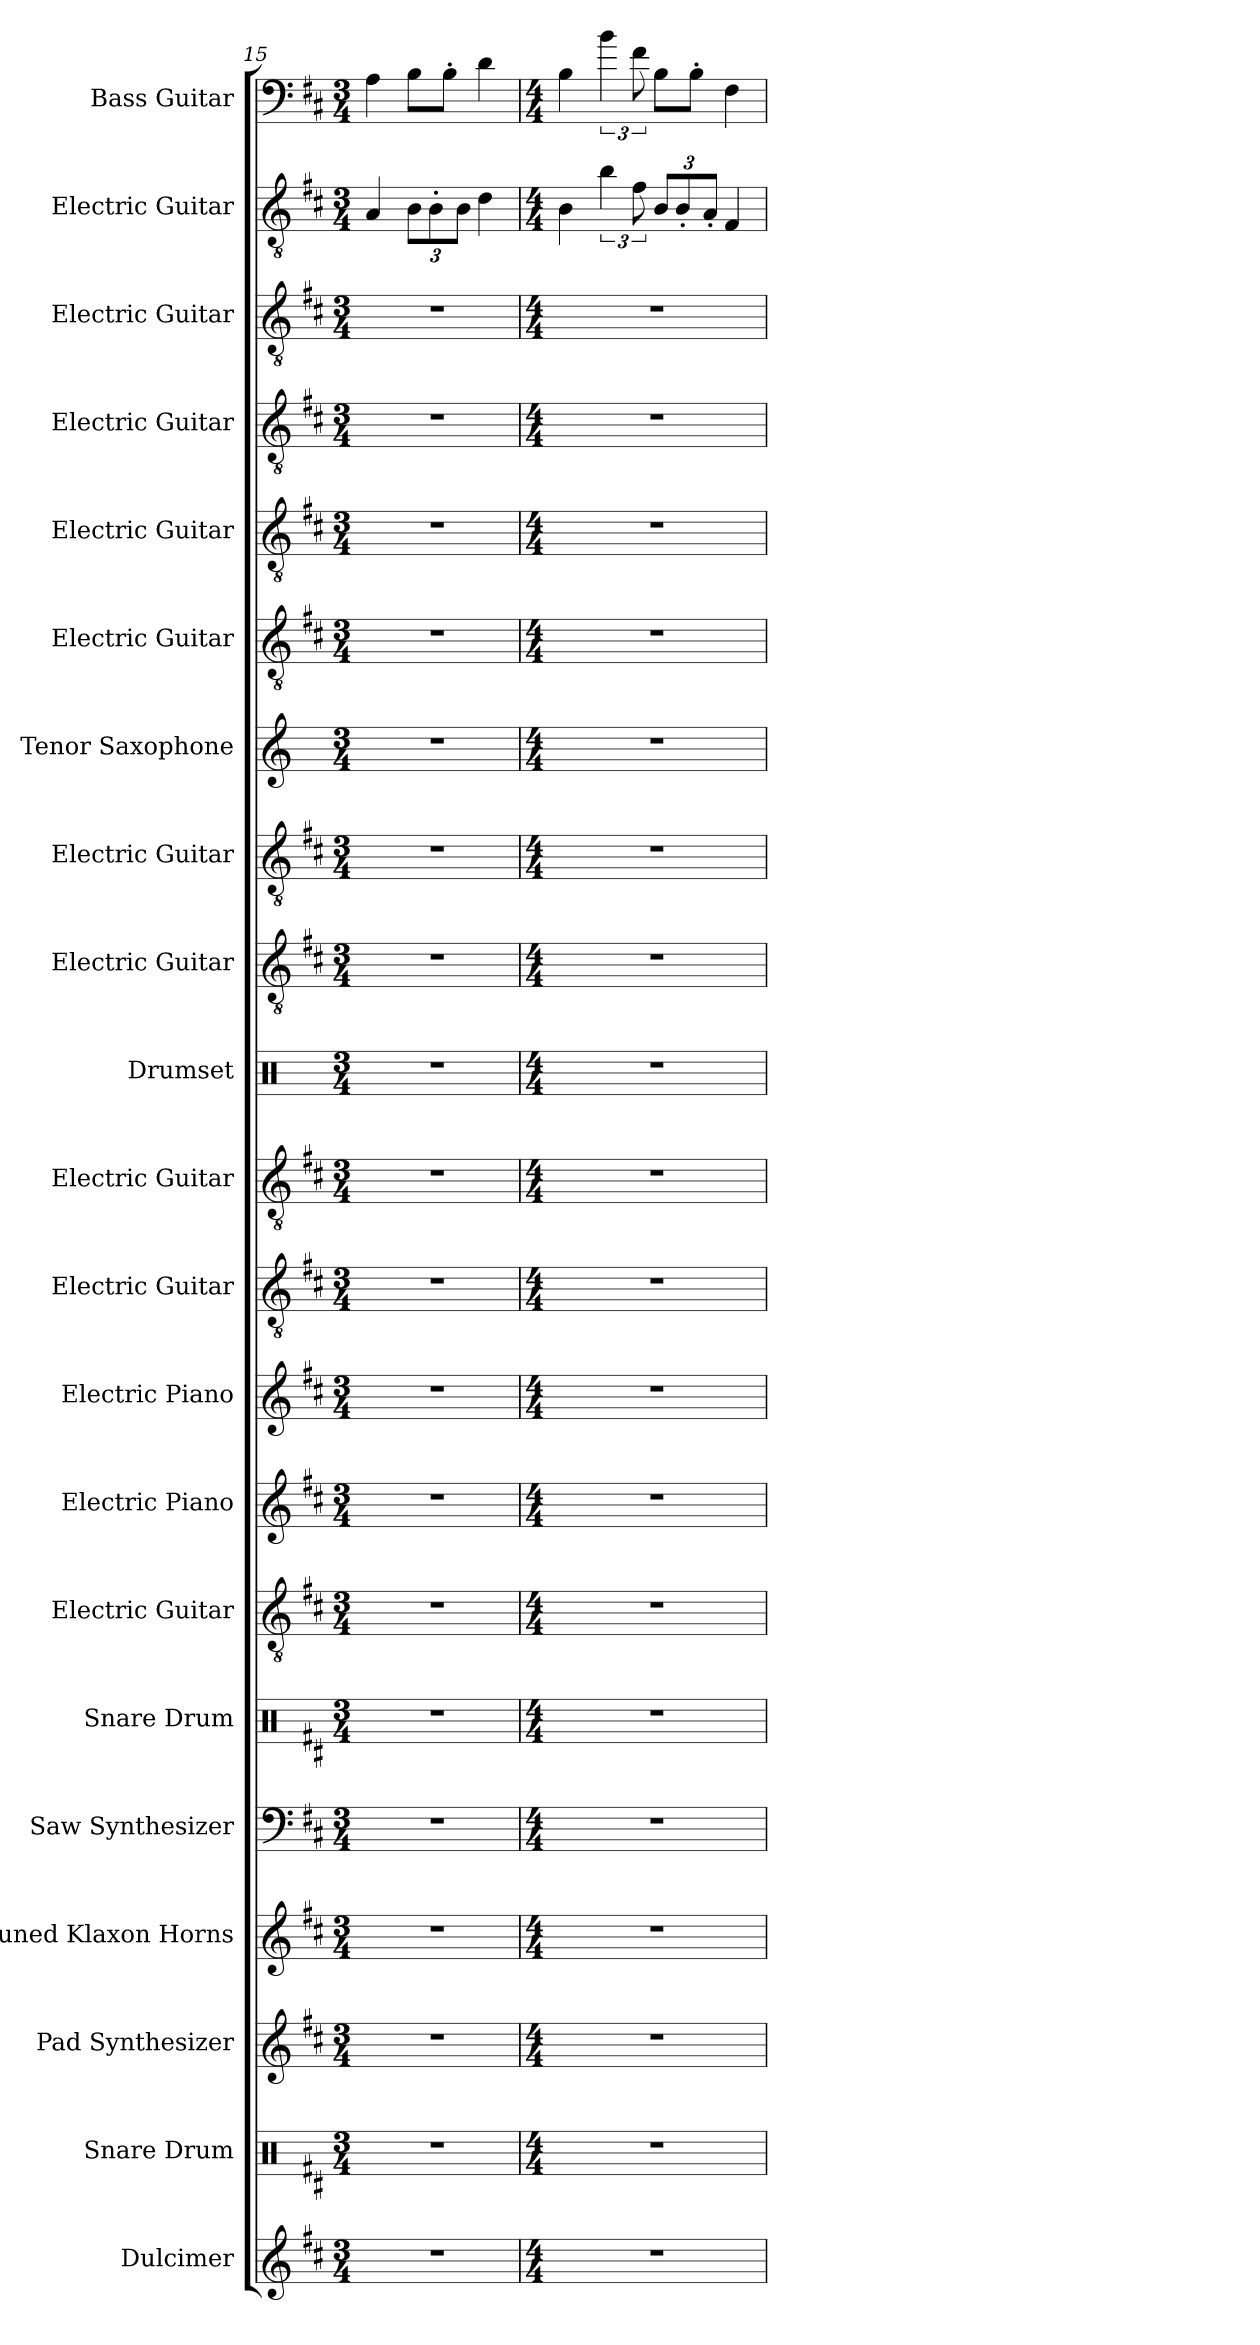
**kern	**kern	**kern	**kern	**kern	**kern	**kern	**kern	**kern	**kern	**kern	**kern	**kern	**kern	**kern	**kern	**kern	**kern	**kern	**kern	**kern
*part21	*part20	*part19	*part18	*part17	*part16	*part15	*part14	*part13	*part12	*part11	*part10	*part9	*part8	*part7	*part6	*part5	*part4	*part3	*part2	*part1
*staff21	*staff20	*staff19	*staff18	*staff17	*staff16	*staff15	*staff14	*staff13	*staff12	*staff11	*staff10	*staff9	*staff8	*staff7	*staff6	*staff5	*staff4	*staff3	*staff2	*staff1
*I"Dulcimer	*I"Snare Drum	*I"Pad Synthesizer	*I"Tuned Klaxon Horns	*I"Saw Synthesizer	*I"Snare Drum	*I"Electric Guitar	*I"Electric Piano	*I"Electric Piano	*I"Electric Guitar	*I"Electric Guitar	*I"Drumset	*I"Electric Guitar	*I"Electric Guitar	*I"Tenor Saxophone	*I"Electric Guitar	*I"Electric Guitar	*I"Electric Guitar	*I"Electric Guitar	*I"Electric Guitar	*I"Bass Guitar
*I'Dlc.	*I'Sn. Dr.	*I'Synth.	*I'Tn. Klx. Hns.	*I'Synth.	*I'Sn. Dr.	*I'El. Guit.	*I'El. Pno.	*I'El. Pno.	*I'El. Guit.	*I'El. Guit.	*I'Drs.	*I'El. Guit.	*I'El. Guit.	*I'T. Sax.	*I'El. Guit.	*I'El. Guit.	*I'El. Guit.	*I'El. Guit.	*I'El. Guit.	*I'B. Guit.
*clefG2	*clefX	*clefG2	*clefG2	*clefF4	*clefX	*clefGv2	*clefG2	*clefG2	*clefGv2	*clefGv2	*clefX	*clefGv2	*clefGv2	*clefG2	*clefGv2	*clefGv2	*clefGv2	*clefGv2	*clefGv2	*clefF4
*	*	*	*	*	*	*	*	*	*	*	*	*	*	*ITrd8c14	*	*	*	*	*	*ITrd7c12
*k[f#c#]	*k[f#c#]	*k[f#c#]	*k[f#c#]	*k[f#c#]	*k[f#c#]	*k[f#c#]	*k[f#c#]	*k[f#c#]	*k[f#c#]	*k[f#c#]	*k[]	*k[f#c#]	*k[f#c#]	*k[]	*k[f#c#]	*k[f#c#]	*k[f#c#]	*k[f#c#]	*k[f#c#]	*k[f#c#]
*M3/4	*M3/4	*M3/4	*M3/4	*M3/4	*M3/4	*M3/4	*M3/4	*M3/4	*M3/4	*M3/4	*M3/4	*M3/4	*M3/4	*M3/4	*M3/4	*M3/4	*M3/4	*M3/4	*M3/4	*M3/4
=15	=15	=15	=15	=15	=15	=15	=15	=15	=15	=15	=15	=15	=15	=15	=15	=15	=15	=15	=15	=15
2.r	2.r	2.r	2.r	2.r	2.r	2.r	2.r	2.r	2.r	2.r	2.r	2.r	2.r	2.r	2.r	2.r	2.r	2.r	4A/	4AA\
*	*	*	*	*	*	*	*	*	*	*	*	*	*	*	*	*	*	*	*Xbrackettup	*
.	.	.	.	.	.	.	.	.	.	.	.	.	.	.	.	.	.	.	12B\L	8BB\L
.	.	.	.	.	.	.	.	.	.	.	.	.	.	.	.	.	.	.	12B'\	.
.	.	.	.	.	.	.	.	.	.	.	.	.	.	.	.	.	.	.	.	8BB'\J
.	.	.	.	.	.	.	.	.	.	.	.	.	.	.	.	.	.	.	12B\J	.
.	.	.	.	.	.	.	.	.	.	.	.	.	.	.	.	.	.	.	4d\	4D\
=16	=16	=16	=16	=16	=16	=16	=16	=16	=16	=16	=16	=16	=16	=16	=16	=16	=16	=16	=16	=16
*M4/4	*M4/4	*M4/4	*M4/4	*M4/4	*M4/4	*M4/4	*M4/4	*M4/4	*M4/4	*M4/4	*M4/4	*M4/4	*M4/4	*M4/4	*M4/4	*M4/4	*M4/4	*M4/4	*M4/4	*M4/4
1r	1r	1r	1r	1r	1r	1r	1r	1r	1r	1r	1r	1r	1r	1r	1r	1r	1r	1r	4B\	4BB\
*	*	*	*	*	*	*	*	*	*	*	*	*	*	*	*	*	*	*	*brackettup	*
.	.	.	.	.	.	.	.	.	.	.	.	.	.	.	.	.	.	.	6b\	6B\
.	.	.	.	.	.	.	.	.	.	.	.	.	.	.	.	.	.	.	12f#\	12F#\
*	*	*	*	*	*	*	*	*	*	*	*	*	*	*	*	*	*	*	*Xbrackettup	*
.	.	.	.	.	.	.	.	.	.	.	.	.	.	.	.	.	.	.	12B/L	8BB\L
.	.	.	.	.	.	.	.	.	.	.	.	.	.	.	.	.	.	.	12B'/	.
.	.	.	.	.	.	.	.	.	.	.	.	.	.	.	.	.	.	.	.	8BB'\J
.	.	.	.	.	.	.	.	.	.	.	.	.	.	.	.	.	.	.	12A'/J	.
.	.	.	.	.	.	.	.	.	.	.	.	.	.	.	.	.	.	.	4F#/	4FF#\
=	=	=	=	=	=	=	=	=	=	=	=	=	=	=	=	=	=	=	=	=
*-	*-	*-	*-	*-	*-	*-	*-	*-	*-	*-	*-	*-	*-	*-	*-	*-	*-	*-	*-	*-
